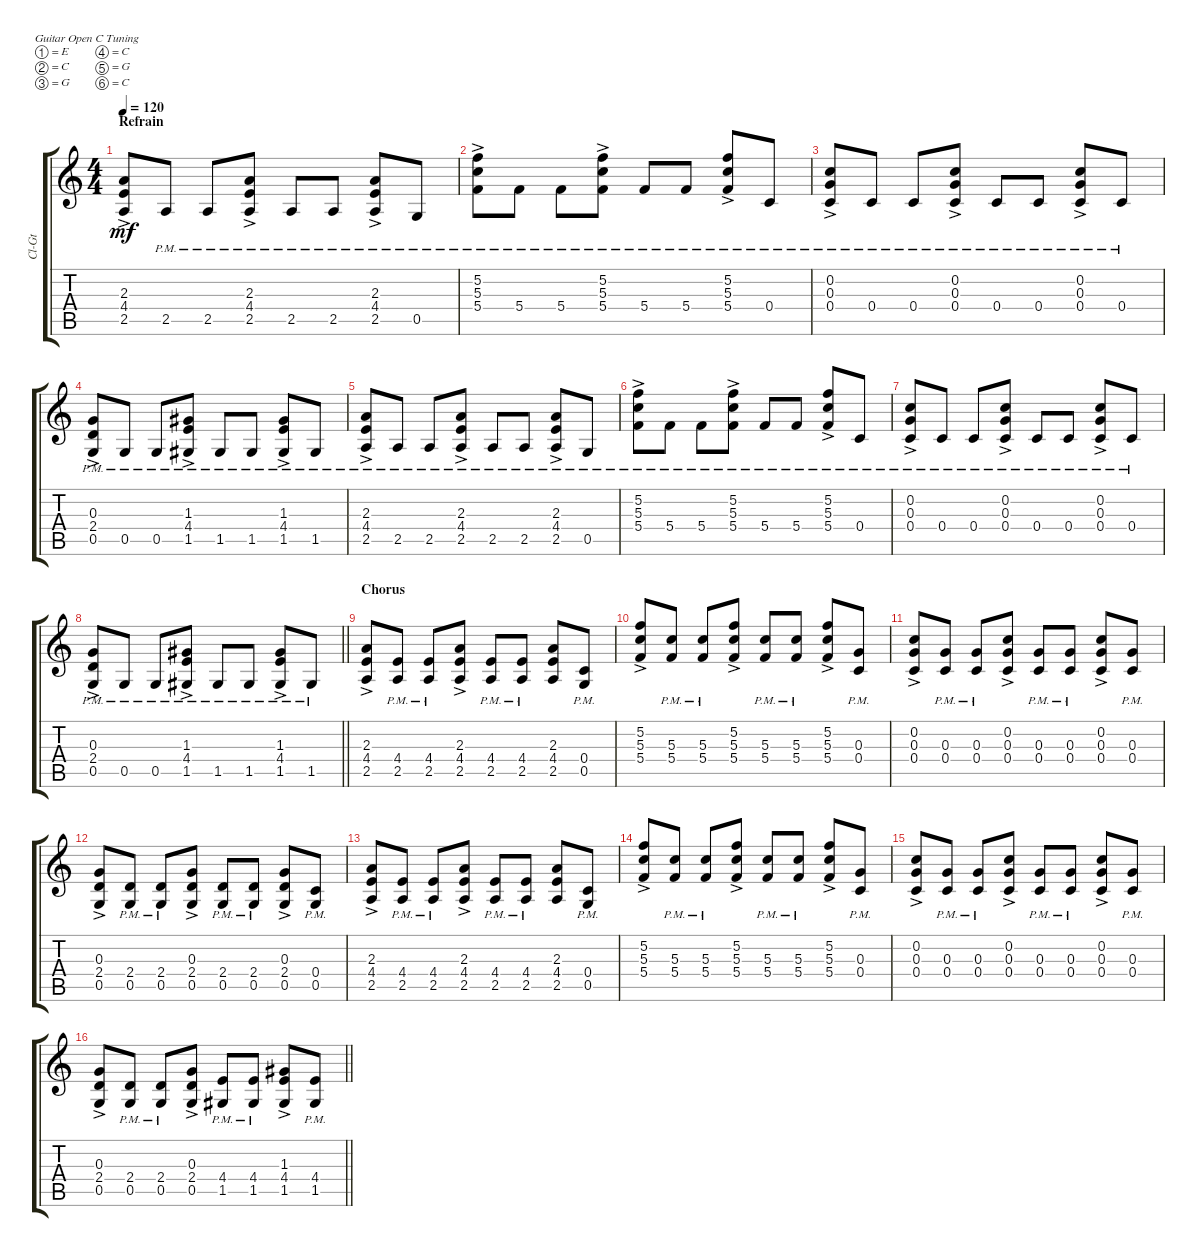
\defaultSystemsLayout 4
\bracketExtendMode groupsimilarinstruments
\otherSystemsTrackNameOrientation horizontal
\track ("Clean Guitar" "Cl-Gt") {mute multiBarRest instrument electricguitarclean}
\staff {score tabs}
\tuning (E4 C4 G3 C3 G2 C2)
\ts (4 4)
\section ("" "Refrain")
\tempo 120
\clef g2
\ks c
(2.5{ac} 4.4{ac} 2.3{ac}).8{dy mf beam Up} 2.5{pm}.8{beam Up} 2.5{pm}.8{beam Up} (2.5{ac pm} 4.4{ac pm} 2.3{ac pm}).8{beam Up} 2.5{pm}.8{beam Up} 2.5{pm}.8{beam Up} (2.5{ac pm} 4.4{ac pm} 2.3{ac pm}).8{beam Up} 0.5{pm}.8{beam Up} |
(5.4{ac pm} 5.3{ac pm} 5.2{ac pm}).8{beam Down} 5.4{pm}.8{beam Down} 5.4{pm}.8{beam Down} (5.4{ac pm} 5.3{ac pm} 5.2{ac pm}).8{beam Down} 5.4{pm}.8{beam Up} 5.4{pm}.8{beam Up} (5.4{ac pm} 5.3{ac pm} 5.2{ac pm}).8{beam Up} 0.4{pm}.8{beam Up} |
(0.4{ac pm} 0.3{ac pm} 0.2{ac pm}).8{beam Up} 0.4{pm}.8{beam Up} 0.4{pm}.8{beam Up} (0.4{ac pm} 0.3{ac pm} 0.2{ac pm}).8{beam Up} 0.4{pm}.8{beam Up} 0.4{pm}.8{beam Up} (0.4{ac pm} 0.3{ac pm} 0.2{ac pm}).8{beam Up} 0.4{pm}.8{beam Up} |
(0.5{ac pm} 2.4{ac pm} 0.3{ac pm}).8{beam Up} 0.5{pm}.8{beam Up} 0.5{pm}.8{beam Up} (1.5{ac pm acc #} 4.4{ac pm} 1.3{ac pm acc #}).8{beam Up} 1.5{pm acc #}.8{beam Up} 1.5{pm acc #}.8{beam Up} (1.5{ac pm acc #} 4.4{ac pm} 1.3{ac pm acc #}).8{beam Up} 1.5{pm acc #}.8{beam Up} |
(2.5{ac pm} 4.4{ac pm} 2.3{ac pm}).8{beam Up} 2.5{pm}.8{beam Up} 2.5{pm}.8{beam Up} (2.5{ac pm} 4.4{ac pm} 2.3{ac pm}).8{beam Up} 2.5{pm}.8{beam Up} 2.5{pm}.8{beam Up} (2.5{ac pm} 4.4{ac pm} 2.3{ac pm}).8{beam Up} 0.5{pm}.8{beam Up} |
(5.4{ac pm} 5.3{ac pm} 5.2{ac pm}).8{beam Down} 5.4{pm}.8{beam Down} 5.4{pm}.8{beam Down} (5.4{ac pm} 5.3{ac pm} 5.2{ac pm}).8{beam Down} 5.4{pm}.8{beam Up} 5.4{pm}.8{beam Up} (5.4{ac pm} 5.3{ac pm} 5.2{ac pm}).8{beam Up} 0.4{pm}.8{beam Up} |
(0.4{ac pm} 0.3{ac pm} 0.2{ac pm}).8{beam Up} 0.4{pm}.8{beam Up} 0.4{pm}.8{beam Up} (0.4{ac pm} 0.3{ac pm} 0.2{ac pm}).8{beam Up} 0.4{pm}.8{beam Up} 0.4{pm}.8{beam Up} (0.4{ac pm} 0.3{ac pm} 0.2{ac pm}).8{beam Up} 0.4{pm}.8{beam Up} |
\barLineRight lightlight
(0.5{ac pm} 2.4{ac pm} 0.3{ac pm}).8{beam Up} 0.5{pm}.8{beam Up} 0.5{pm}.8{beam Up} (1.5{ac pm acc #} 4.4{ac pm} 1.3{ac pm acc #}).8{beam Up} 1.5{pm acc #}.8{beam Up} 1.5{pm acc #}.8{beam Up} (1.5{ac pm acc #} 4.4{ac pm} 1.3{ac pm acc #}).8{beam Up} 1.5{pm acc #}.8{beam Up} |
\section ("" "Chorus")
(2.5{ac} 4.4{ac} 2.3{ac}).8{beam Up} (2.5{pm} 4.4{pm}).8{beam Up} (2.5{pm} 4.4{pm}).8{beam Up} (2.5{ac} 4.4{ac} 2.3{ac}).8{beam Up} (2.5{pm} 4.4{pm}).8{beam Up} (2.5{pm} 4.4{pm}).8{beam Up} (2.5 4.4 2.3).8{beam Up} (0.5{pm} 0.4{pm}).8{beam Up} |
(5.4{ac} 5.3{ac} 5.2{ac}).8{beam Up} (5.4{pm} 5.3{pm}).8{beam Up} (5.4{pm} 5.3{pm}).8{beam Up} (5.4{ac} 5.3{ac} 5.2{ac}).8{beam Up} (5.4{pm} 5.3{pm}).8{beam Up} (5.4{pm} 5.3{pm}).8{beam Up} (5.4{ac} 5.3{ac} 5.2{ac}).8{beam Up} (0.4{pm} 0.3{pm}).8{beam Up} |
(0.4{ac} 0.3{ac} 0.2{ac}).8{beam Up} (0.4{pm} 0.3{pm}).8{beam Up} (0.4{pm} 0.3{pm}).8{beam Up} (0.4{ac} 0.3{ac} 0.2{ac}).8{beam Up} (0.4{pm} 0.3{pm}).8{beam Up} (0.4{pm} 0.3{pm}).8{beam Up} (0.4{ac} 0.3{ac} 0.2{ac}).8{beam Up} (0.4{pm} 0.3{pm}).8{beam Up} |
(0.5{ac} 2.4{ac} 0.3{ac}).8{beam Up} (0.5{pm} 2.4{pm}).8{beam Up} (0.5{pm} 2.4{pm}).8{beam Up} (0.5{ac} 2.4{ac} 0.3{ac}).8{beam Up} (0.5{pm} 2.4{pm}).8{beam Up} (0.5{pm} 2.4{pm}).8{beam Up} (0.5{ac} 2.4{ac} 0.3{ac}).8{beam Up} (0.5{pm} 0.4{pm}).8{beam Up} |
(2.5{ac} 4.4{ac} 2.3{ac}).8{beam Up} (2.5{pm} 4.4{pm}).8{beam Up} (2.5{pm} 4.4{pm}).8{beam Up} (2.5{ac} 4.4{ac} 2.3{ac}).8{beam Up} (2.5{pm} 4.4{pm}).8{beam Up} (2.5{pm} 4.4{pm}).8{beam Up} (2.5 4.4 2.3).8{beam Up} (0.5{pm} 0.4{pm}).8{beam Up} |
(5.4{ac} 5.3{ac} 5.2{ac}).8{beam Up} (5.4{pm} 5.3{pm}).8{beam Up} (5.4{pm} 5.3{pm}).8{beam Up} (5.4{ac} 5.3{ac} 5.2{ac}).8{beam Up} (5.4{pm} 5.3{pm}).8{beam Up} (5.4{pm} 5.3{pm}).8{beam Up} (5.4{ac} 5.3{ac} 5.2{ac}).8{beam Up} (0.4{pm} 0.3{pm}).8{beam Up} |
(0.4{ac} 0.3{ac} 0.2{ac}).8{beam Up} (0.4{pm} 0.3{pm}).8{beam Up} (0.4{pm} 0.3{pm}).8{beam Up} (0.4{ac} 0.3{ac} 0.2{ac}).8{beam Up} (0.4{pm} 0.3{pm}).8{beam Up} (0.4{pm} 0.3{pm}).8{beam Up} (0.4{ac} 0.3{ac} 0.2{ac}).8{beam Up} (0.4{pm} 0.3{pm}).8{beam Up} |
\barLineRight lightlight
(0.5{ac} 2.4{ac} 0.3{ac}).8{beam Up} (0.5{pm} 2.4{pm}).8{beam Up} (0.5{pm} 2.4{pm}).8{beam Up} (0.5{ac} 2.4{ac} 0.3{ac}).8{beam Up} (1.5{pm acc #} 4.4{pm}).8{beam Up} (1.5{pm acc #} 4.4{pm}).8{beam Up} (1.5{ac acc #} 4.4{ac} 1.3{ac acc #}).8{beam Up} (1.5{pm acc #} 4.4{pm}).8{beam Up}
